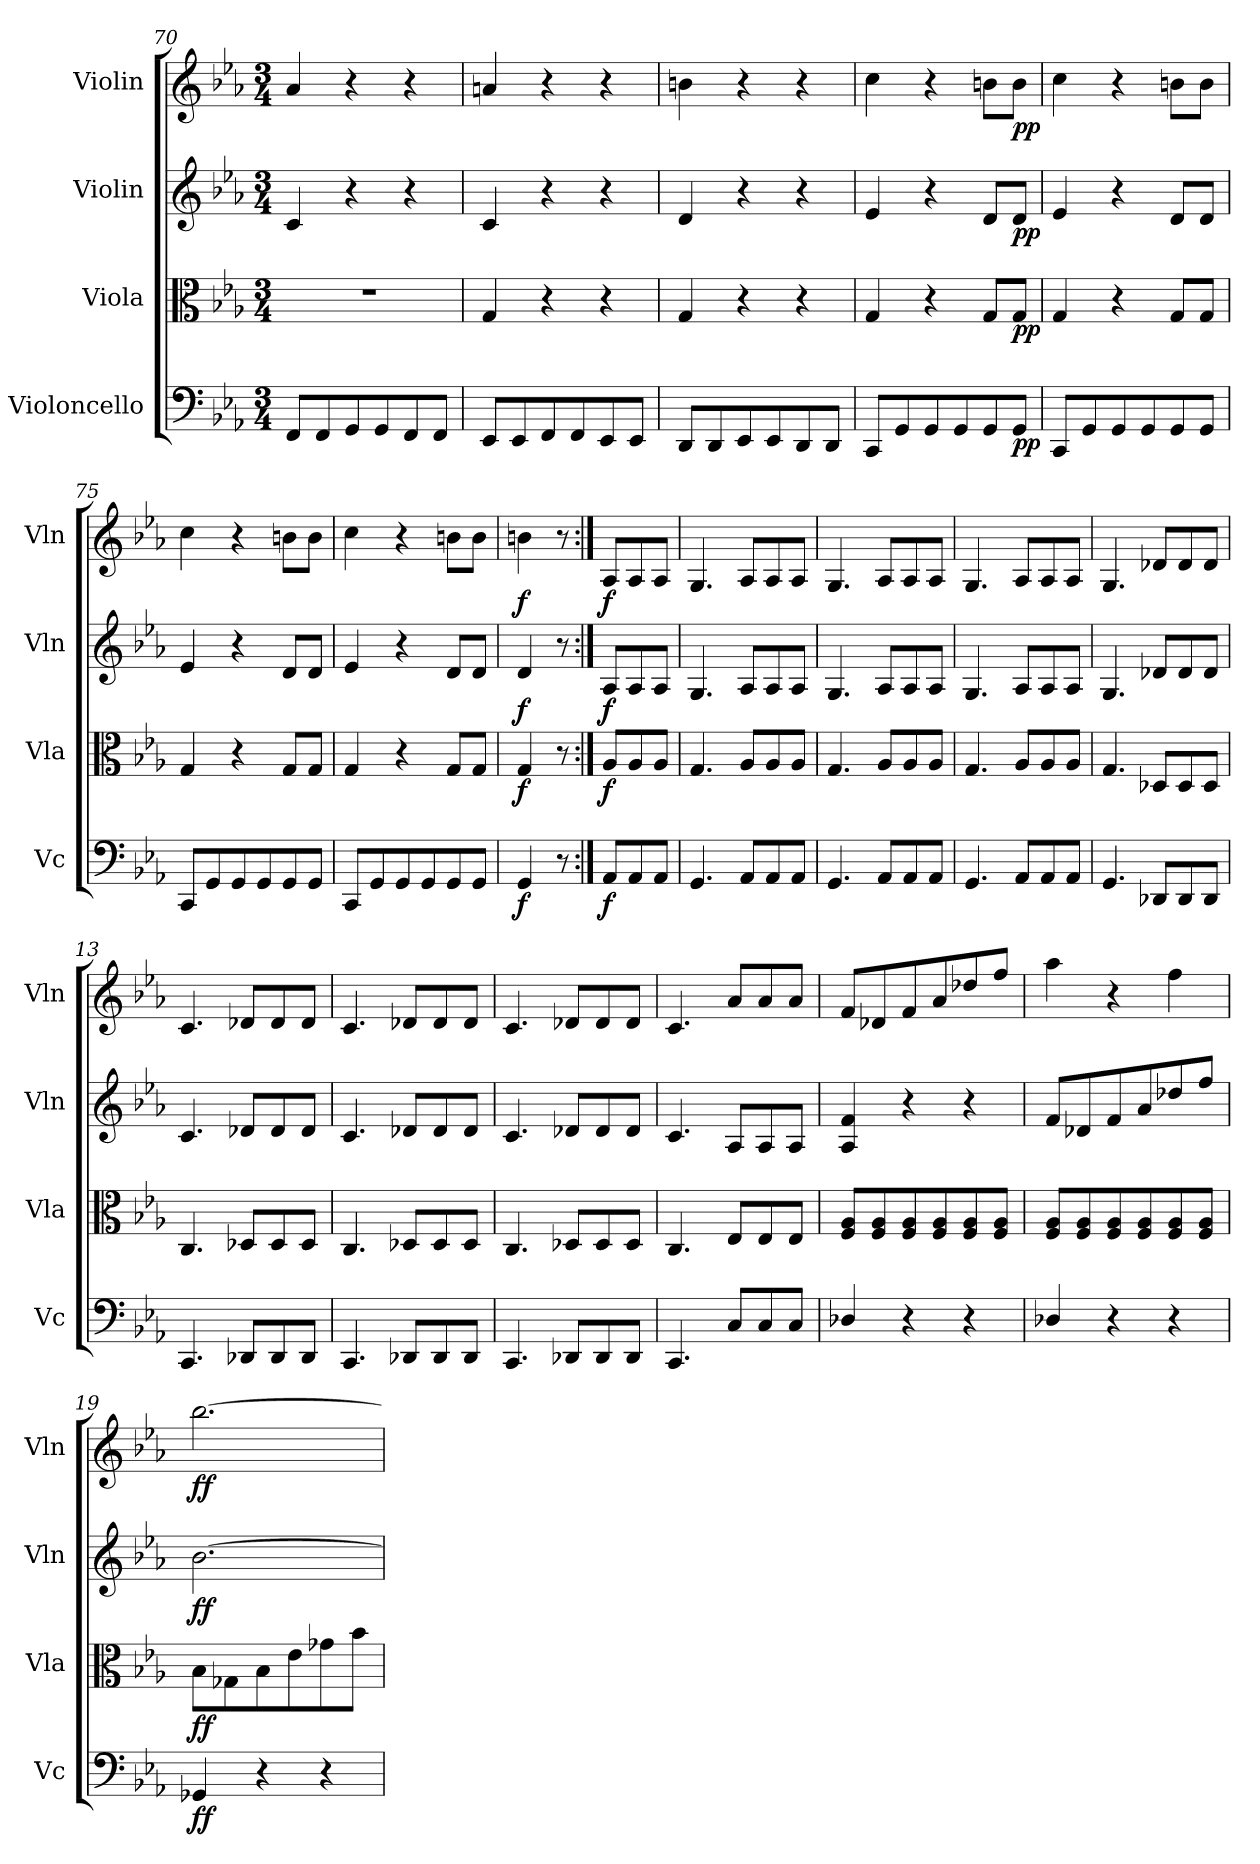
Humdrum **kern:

**kern	**dynam	**kern	**dynam	**kern	**dynam	**kern	**dynam
*part4	*part4	*part3	*part3	*part2	*part2	*part1	*part1
*staff4	*staff4	*staff3	*staff3	*staff2	*staff2	*staff1	*staff1
*I"Violoncello	*	*I"Viola	*	*I"Violin	*	*I"Violin	*
*I'Vc	*	*I'Vla	*	*I'Vln	*	*I'Vln	*
*clefF4	*	*clefC3	*	*clefG2	*	*clefG2	*
*k[b-e-a-]	*	*k[b-e-a-]	*	*k[b-e-a-]	*	*k[b-e-a-]	*
*c:	*	*c:	*	*c:	*	*c:	*
*M3/4	*	*M3/4	*	*M3/4	*	*M3/4	*
=70	=70	=70	=70	=70	=70	=70	=70
8FF/L	.	2.r	.	4c/	.	4a-/	.
8FF/	.	.	.	.	.	.	.
8GG/	.	.	.	4r	.	4r	.
8GG/	.	.	.	.	.	.	.
8FF/	.	.	.	4r	.	4r	.
8FF/J	.	.	.	.	.	.	.
=71	=71	=71	=71	=71	=71	=71	=71
8EE-/L	.	4G/	.	4c/	.	4an/	.
8EE-/	.	.	.	.	.	.	.
8FF/	.	4r	.	4r	.	4r	.
8FF/	.	.	.	.	.	.	.
8EE-/	.	4r	.	4r	.	4r	.
8EE-/J	.	.	.	.	.	.	.
=72	=72	=72	=72	=72	=72	=72	=72
8DD/L	.	4G/	.	4d/	.	4bn\	.
8DD/	.	.	.	.	.	.	.
8EE-/	.	4r	.	4r	.	4r	.
8EE-/	.	.	.	.	.	.	.
8DD/	.	4r	.	4r	.	4r	.
8DD/J	.	.	.	.	.	.	.
=73	=73	=73	=73	=73	=73	=73	=73
8CC/L	.	4G/	.	4e-/	.	4cc\	.
8GG/	.	.	.	.	.	.	.
8GG/	.	4r	.	4r	.	4r	.
8GG/	.	.	.	.	.	.	.
8GG/	.	8G/L	.	8d/L	.	8bn\L	.
8GG/J	pp	8G/J	pp	8d/J	pp	8b\J	pp
=74	=74	=74	=74	=74	=74	=74	=74
8CC/L	.	4G/	.	4e-/	.	4cc\	.
8GG/	.	.	.	.	.	.	.
8GG/	.	4r	.	4r	.	4r	.
8GG/	.	.	.	.	.	.	.
8GG/	.	8G/L	.	8d/L	.	8bn\L	.
8GG/J	.	8G/J	.	8d/J	.	8b\J	.
=75	=75	=75	=75	=75	=75	=75	=75
8CC/L	.	4G/	.	4e-/	.	4cc\	.
8GG/	.	.	.	.	.	.	.
8GG/	.	4r	.	4r	.	4r	.
8GG/	.	.	.	.	.	.	.
8GG/	.	8G/L	.	8d/L	.	8bn\L	.
8GG/J	.	8G/J	.	8d/J	.	8b\J	.
=76	=76	=76	=76	=76	=76	=76	=76
8CC/L	.	4G/	.	4e-/	.	4cc\	.
8GG/	.	.	.	.	.	.	.
8GG/	.	4r	.	4r	.	4r	.
8GG/	.	.	.	.	.	.	.
8GG/	.	8G/L	.	8d/L	.	8bn\L	.
8GG/J	.	8G/J	.	8d/J	.	8b\J	.
=77	=77	=77	=77	=77	=77	=77	=77
4GG/	f	4G/	f	4d/	f	4bn\	f
8r	.	8r	.	8r	.	8r	.
=78:|!	=78:|!	=78:|!	=78:|!	=78:|!	=78:|!	=78:|!	=78:|!
8AA-/L	f	8A-/L	f	8A-/L	f	8A-/L	f
8AA-/	.	8A-/	.	8A-/	.	8A-/	.
8AA-/J	.	8A-/J	.	8A-/J	.	8A-/J	.
=9	=9	=9	=9	=9	=9	=9	=9
4.GG/	.	4.G/	.	4.G/	.	4.G/	.
8AA-/L	.	8A-/L	.	8A-/L	.	8A-/L	.
8AA-/	.	8A-/	.	8A-/	.	8A-/	.
8AA-/J	.	8A-/J	.	8A-/J	.	8A-/J	.
=10	=10	=10	=10	=10	=10	=10	=10
4.GG/	.	4.G/	.	4.G/	.	4.G/	.
8AA-/L	.	8A-/L	.	8A-/L	.	8A-/L	.
8AA-/	.	8A-/	.	8A-/	.	8A-/	.
8AA-/J	.	8A-/J	.	8A-/J	.	8A-/J	.
=11	=11	=11	=11	=11	=11	=11	=11
4.GG/	.	4.G/	.	4.G/	.	4.G/	.
8AA-/L	.	8A-/L	.	8A-/L	.	8A-/L	.
8AA-/	.	8A-/	.	8A-/	.	8A-/	.
8AA-/J	.	8A-/J	.	8A-/J	.	8A-/J	.
=12	=12	=12	=12	=12	=12	=12	=12
4.GG/	.	4.G/	.	4.G/	.	4.G/	.
8DD-X/L	.	8D-X/L	.	8d-X/L	.	8d-X/L	.
8DD-/	.	8D-/	.	8d-/	.	8d-/	.
8DD-/J	.	8D-/J	.	8d-/J	.	8d-/J	.
=13	=13	=13	=13	=13	=13	=13	=13
4.CC/	.	4.C/	.	4.c/	.	4.c/	.
8DD-X/L	.	8D-X/L	.	8d-X/L	.	8d-X/L	.
8DD-/	.	8D-/	.	8d-/	.	8d-/	.
8DD-/J	.	8D-/J	.	8d-/J	.	8d-/J	.
=14	=14	=14	=14	=14	=14	=14	=14
4.CC/	.	4.C/	.	4.c/	.	4.c/	.
8DD-X/L	.	8D-X/L	.	8d-X/L	.	8d-X/L	.
8DD-/	.	8D-/	.	8d-/	.	8d-/	.
8DD-/J	.	8D-/J	.	8d-/J	.	8d-/J	.
=15	=15	=15	=15	=15	=15	=15	=15
4.CC/	.	4.C/	.	4.c/	.	4.c/	.
8DD-X/L	.	8D-X/L	.	8d-X/L	.	8d-X/L	.
8DD-/	.	8D-/	.	8d-/	.	8d-/	.
8DD-/J	.	8D-/J	.	8d-/J	.	8d-/J	.
=16	=16	=16	=16	=16	=16	=16	=16
4.CC/	.	4.C/	.	4.c/	.	4.c/	.
8C/L	.	8E-/L	.	8A-/L	.	8a-/L	.
8C/	.	8E-/	.	8A-/	.	8a-/	.
8C/J	.	8E-/J	.	8A-/J	.	8a-/J	.
=17	=17	=17	=17	=17	=17	=17	=17
4D-X/	.	8F/ 8A-/L	.	4A-/ 4f/	.	8f/L	.
.	.	8F/ 8A-/	.	.	.	8d-X/	.
4r	.	8F/ 8A-/	.	4r	.	8f/	.
.	.	8F/ 8A-/	.	.	.	8a-/	.
4r	.	8F/ 8A-/	.	4r	.	8dd-X/	.
.	.	8F/ 8A-/J	.	.	.	8ff/J	.
=18	=18	=18	=18	=18	=18	=18	=18
4D-X/	.	8F/ 8A-/L	.	8f/L	.	4aa-\	.
.	.	8F/ 8A-/	.	8d-X/	.	.	.
4r	.	8F/ 8A-/	.	8f/	.	4r	.
.	.	8F/ 8A-/	.	8a-/	.	.	.
4r	.	8F/ 8A-/	.	8dd-X/	.	4ff\	.
.	.	8F/ 8A-/J	.	8ff/J	.	.	.
=19	=19	=19	=19	=19	=19	=19	=19
4GG-X/	ff	8B-\L	ff	[2.b-\	ff	[2.bb-\	ff
.	.	8G-X\	.	.	.	.	.
4r	.	8B-\	.	.	.	.	.
.	.	8e-\	.	.	.	.	.
4r	.	8g-X\	.	.	.	.	.
.	.	8b-\J	.	.	.	.	.
=	=	=	=	=	=	=	=
*-	*-	*-	*-	*-	*-	*-	*-
